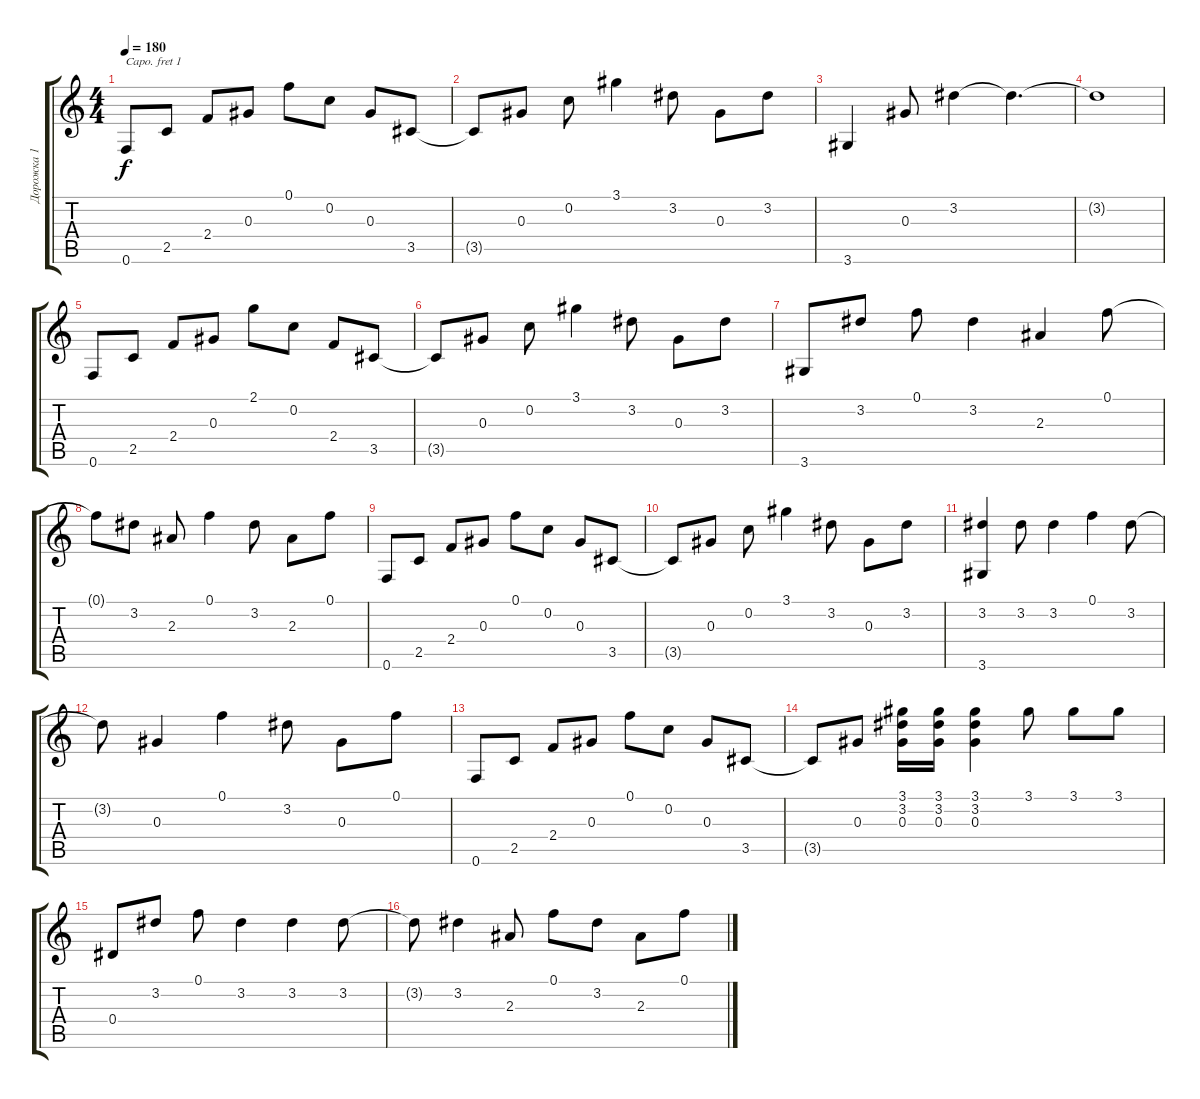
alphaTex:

\track ("Дорожка 1" "Дорожка 1") {instrument acousticguitarsteel}
\staff {score tabs}
\capo 1
\tuning (E4 B3 G3 D3 A2 E2) {hide}
\ts (4 4)
\tempo 180
\clef g2
\ks c
0.6.8{dy f} 2.5.8 2.4.8 0.3.8 0.1.8 0.2.8 0.3.8 3.5.8 |
3.5{t}.8 0.3.8 0.2.8 3.1.4 3.2.8 0.3.8 3.2.8 |
3.6.4 0.3.8 3.2.4 3.2{t}.4{d} |
3.2{t}.1 |
0.6.8 2.5.8 2.4.8 0.3.8 2.1.8 0.2.8 2.4.8 3.5.8 |
3.5{t}.8 0.3.8 0.2.8 3.1.4 3.2.8 0.3.8 3.2.8 |
3.6.8 3.2.8 0.1.8 3.2.4 2.3.4 0.1.8 |
0.1{t}.8 3.2.8 2.3.8 0.1.4 3.2.8 2.3.8 0.1.8 |
0.6.8 2.5.8 2.4.8 0.3.8 0.1.8 0.2.8 0.3.8 3.5.8 |
3.5{t}.8 0.3.8 0.2.8 3.1.4 3.2.8 0.3.8 3.2.8 |
(3.2 3.6).4 3.2.8 3.2.4 0.1.4 3.2.8 |
3.2{t}.8 0.3.4 0.1.4 3.2.8 0.3.8 0.1.8 |
0.6.8 2.5.8 2.4.8 0.3.8 0.1.8 0.2.8 0.3.8 3.5.8 |
3.5{t}.8 0.3.8 (3.1 3.2 0.3).16 (3.1 3.2 0.3).16 (3.1 3.2 0.3).4 3.1.8 3.1.8 3.1.8 |
0.4.8 3.2.8 0.1.8 3.2.4 3.2.4 3.2.8 |
3.2{t}.8 3.2.4 2.3.8 0.1.8 3.2.8 2.3.8 0.1.8
